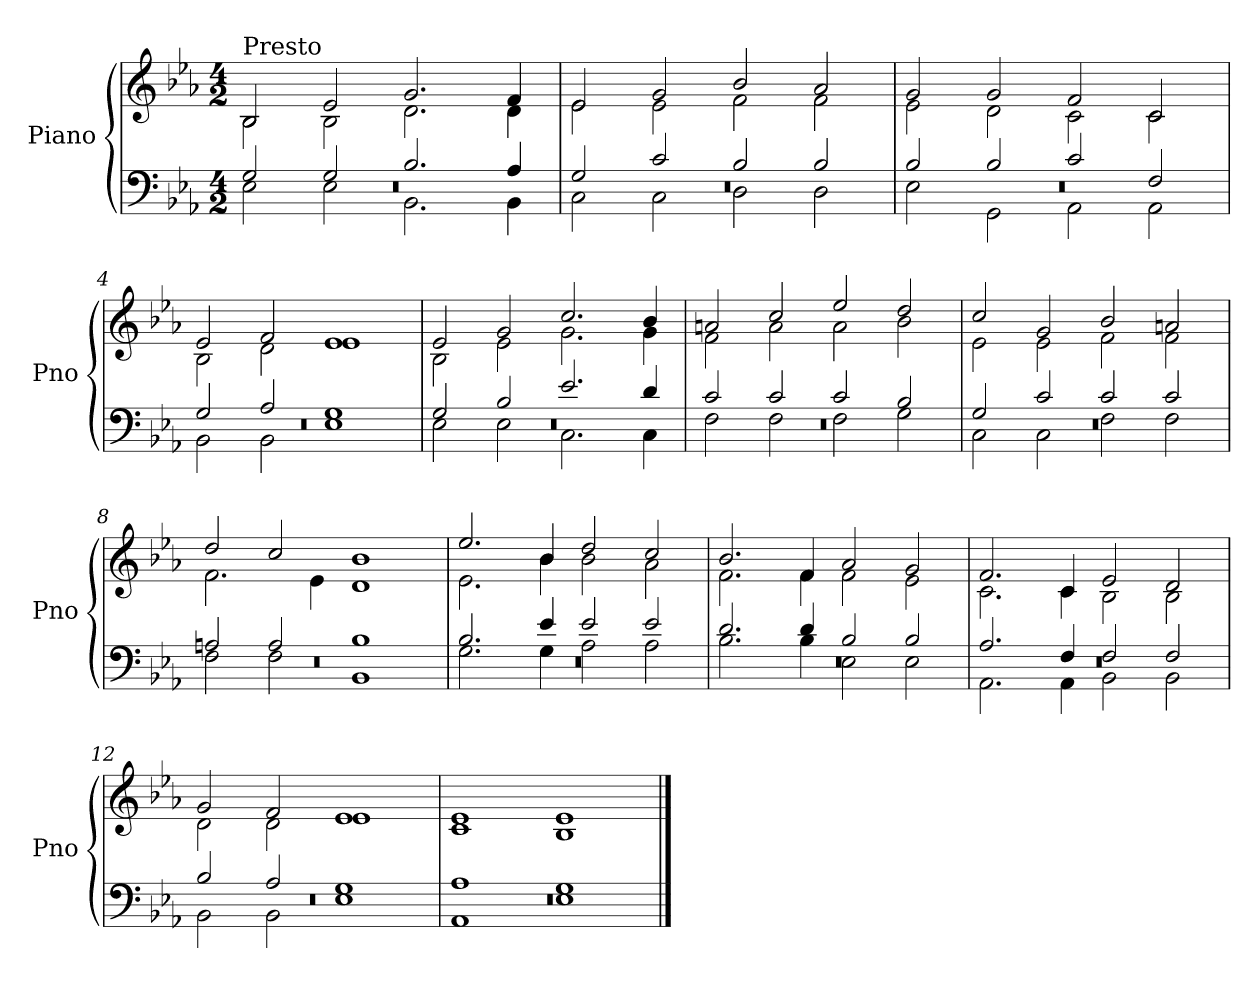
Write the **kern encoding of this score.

**kern	**kern
*part1	*part1
*staff2	*staff1
*I"Piano	*
*I'Pno	*
*clefF4	*clefG2
*k[b-e-a-]	*k[b-e-a-]
*E-:	*E-:
*M4/2	*M4/2
=1	=1
*^	*^
*	*^	*	*
!	!	!	!LO:TX:a:t=Presto	!
0r	2G/	2E-\	2B-/	2B-\
.	2G/	2E-\	2e-/	2B-\
.	2.B-/	2.BB-\	2.g/	2.d\
.	4A-/	4BB-\	4f/	4d\
=2	=2	=2	=2	=2
0r	2G/	2C\	2e-/	2e-\
.	2c/	2C\	2g/	2e-\
.	2B-/	2D\	2b-/	2f\
.	2B-/	2D\	2a-/	2f\
=3	=3	=3	=3	=3
0r	2B-/	2E-\	2g/	2e-\
.	2B-/	2GG\	2g/	2d\
.	2c/	2AA-\	2f/	2c\
.	2F/	2AA-\	2c/	2c\
=4	=4	=4	=4	=4
0r	2G/	2BB-\	2e-/	2B-\
.	2A-/	2BB-\	2f/	2d\
.	1G	1E-	1e-	1e-
=5	=5	=5	=5	=5
0r	2G/	2E-\	2e-/	2B-\
.	2B-/	2E-\	2g/	2e-\
.	2.e-/	2.C\	2.cc/	2.g\
.	4d/	4C\	4b-/	4g\
=6	=6	=6	=6	=6
0r	2c/	2F\	2an/	2f\
.	2c/	2F\	2cc/	2a\
.	2c/	2F\	2ee-/	2a\
.	2B-/	2G\	2dd/	2b-\
!!LO:LB:g=z	!!
=7	=7	=7	=7	=7
0r	2G/	2C\	2cc/	2e-\
.	2c/	2C\	2g/	2e-\
.	2c/	2F\	2b-/	2f\
.	2c/	2F\	2an/	2f\
=8	=8	=8	=8	=8
0r	2An/	2F\	2dd/	2.f\
.	2A/	2F\	2cc/	.
.	.	.	.	4e-\
.	1B-	1BB-	1b-	1d
=9	=9	=9	=9	=9
0r	2.B-/	2.G\	2.ee-/	2.e-\
.	4e-/	4G\	4b-/	4b-\
.	2e-/	2A-\	2dd/	2b-\
.	2e-/	2A-\	2cc/	2a-\
=10	=10	=10	=10	=10
0r	2.d/	2.B-\	2.b-/	2.f\
.	4d/	4B-\	4f/	4f\
.	2B-/	2E-\	2a-/	2f\
.	2B-/	2E-\	2g/	2e-\
=11	=11	=11	=11	=11
0r	2.A-/	2.AA-\	2.f/	2.c\
.	4F/	4AA-\	4c/	4c\
.	2F/	2BB-\	2e-/	2B-\
.	2F/	2BB-\	2d/	2B-\
=12	=12	=12	=12	=12
0r	2B-/	2BB-\	2g/	2d\
.	2A-/	2BB-\	2f/	2d\
.	1G	1E-	1e-	1e-
!!LO:LB:g=z	!!
=13	=13	=13	=13	=13
0r	1A-	1AA-	1e-	1c
.	1G	1E-	1e-	1B-
*v	*v	*v	*	*
*	*v	*v
==	==
*-	*-
